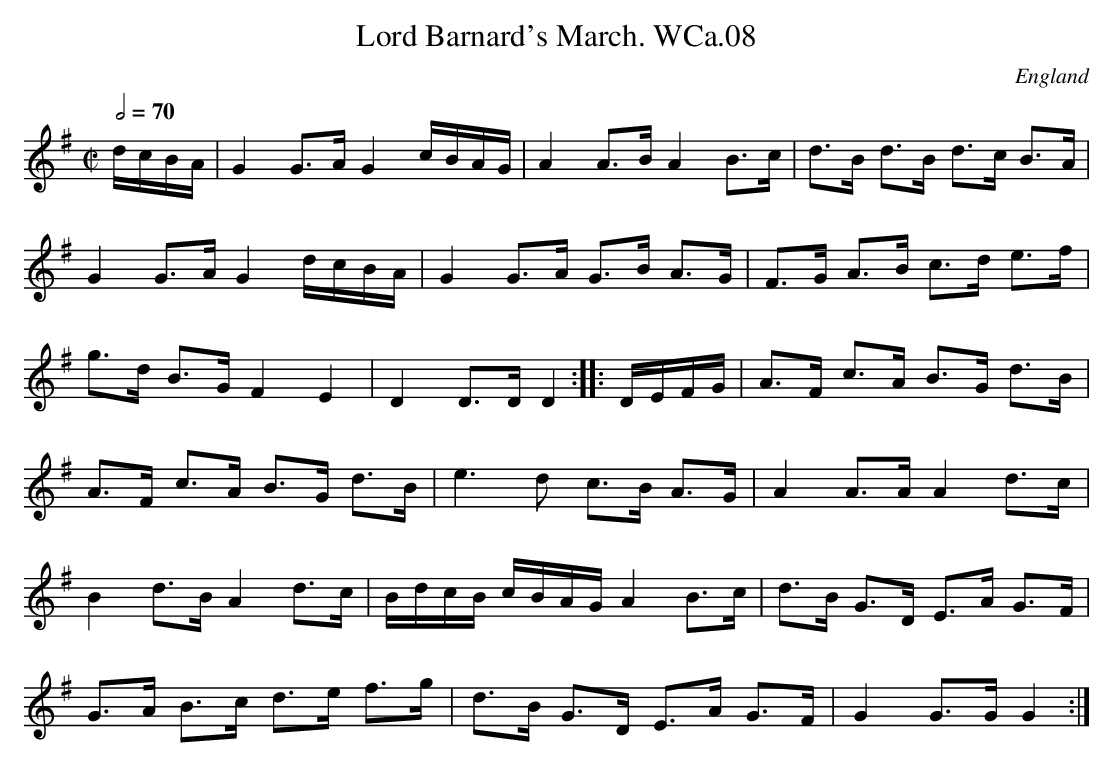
X:1
T:Lord Barnard's March. WCa.08
L:1/8
M:C|
O:England
Q:1/2=70
K:G
d/c/B/A/|G2G>A G2c/B/A/G/|A2A>BA2B>c|\
d>B d>B d>c B>A|!
G2G>AG2d/c/B/A/|\
G2G>A G>B A>G|F>G A>B c>d e>f|!
g>d B>G F2E2|D2D>DD2::\
D/E/F/G/|A>F c>A B>G d>B|!
A>F c>A B>G d>B|\
e3d c>B A>G|A2A>AA2d>c|!
B2d>BA2d>c|B/d/c/B/ c/B/A/G/A2B>c|\
d>B G>D E>A G>F|!
G>A B>c d>e f>g|d>B G>D E>A G>F|G2G>GG2:|
